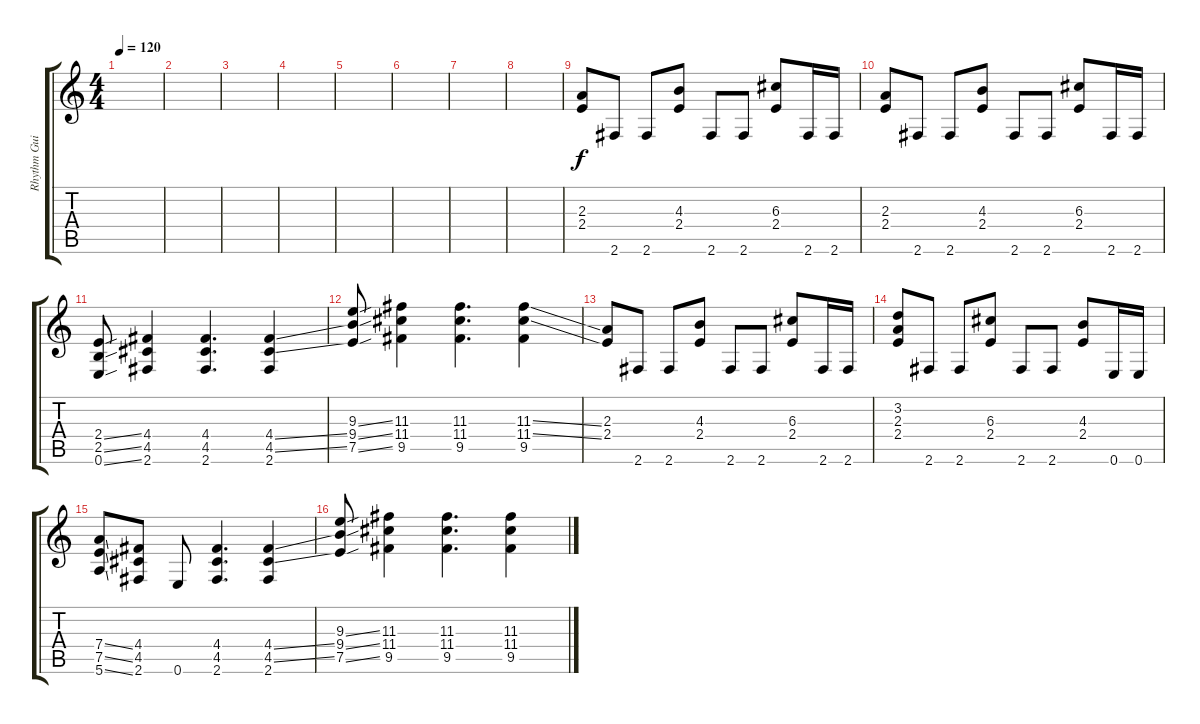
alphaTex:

\track ("Rhythm Guitar" "Rhythm Gui") {instrument distortionguitar}
\staff {score tabs}
\tuning (E4 B3 G3 D3 A2 E2) {hide}
\ts (4 4)
\tempo 120
\clef g2
\ks c
|
|
|
|
|
|
|
|
(2.3 2.4).8 2.6.8 2.6.8 (4.3 2.4).8 2.6.8 2.6.8 (6.3 2.4).8 2.6.16 2.6.16 |
(2.3 2.4).8 2.6.8 2.6.8 (4.3 2.4).8 2.6.8 2.6.8 (6.3 2.4).8 2.6.16 2.6.16 |
(2.4{ss} 2.5{ss} 0.6{ss}).8 (4.4 4.5 2.6).4 (4.4 4.5 2.6).4{d} (4.4{ss} 4.5{ss} 2.6).4 |
(9.3{ss} 9.4{ss} 7.5{ss}).8 (11.3 11.4 9.5).4 (11.3 11.4 9.5).4{d} (11.3{ss} 11.4{ss} 9.5).4 |
(2.3 2.4).8 2.6.8 2.6.8 (4.3 2.4).8 2.6.8 2.6.8 (6.3 2.4).8 2.6.16 2.6.16 |
(3.2 2.3 2.4).8 2.6.8 2.6.8 (6.3 2.4).8 2.6.8 2.6.8 (4.3 2.4).8 0.6.16 0.6.16 |
(7.4{ss} 7.5{ss} 5.6{ss}).8 (4.4 4.5 2.6).8 0.6.8 (4.4 4.5 2.6).4{d} (4.4{ss} 4.5{ss} 2.6).4 |
(9.3{ss} 9.4{ss} 7.5{ss}).8 (11.3 11.4 9.5).4 (11.3 11.4 9.5).4{d} (11.3 11.4{ss} 9.5{ss}).4
